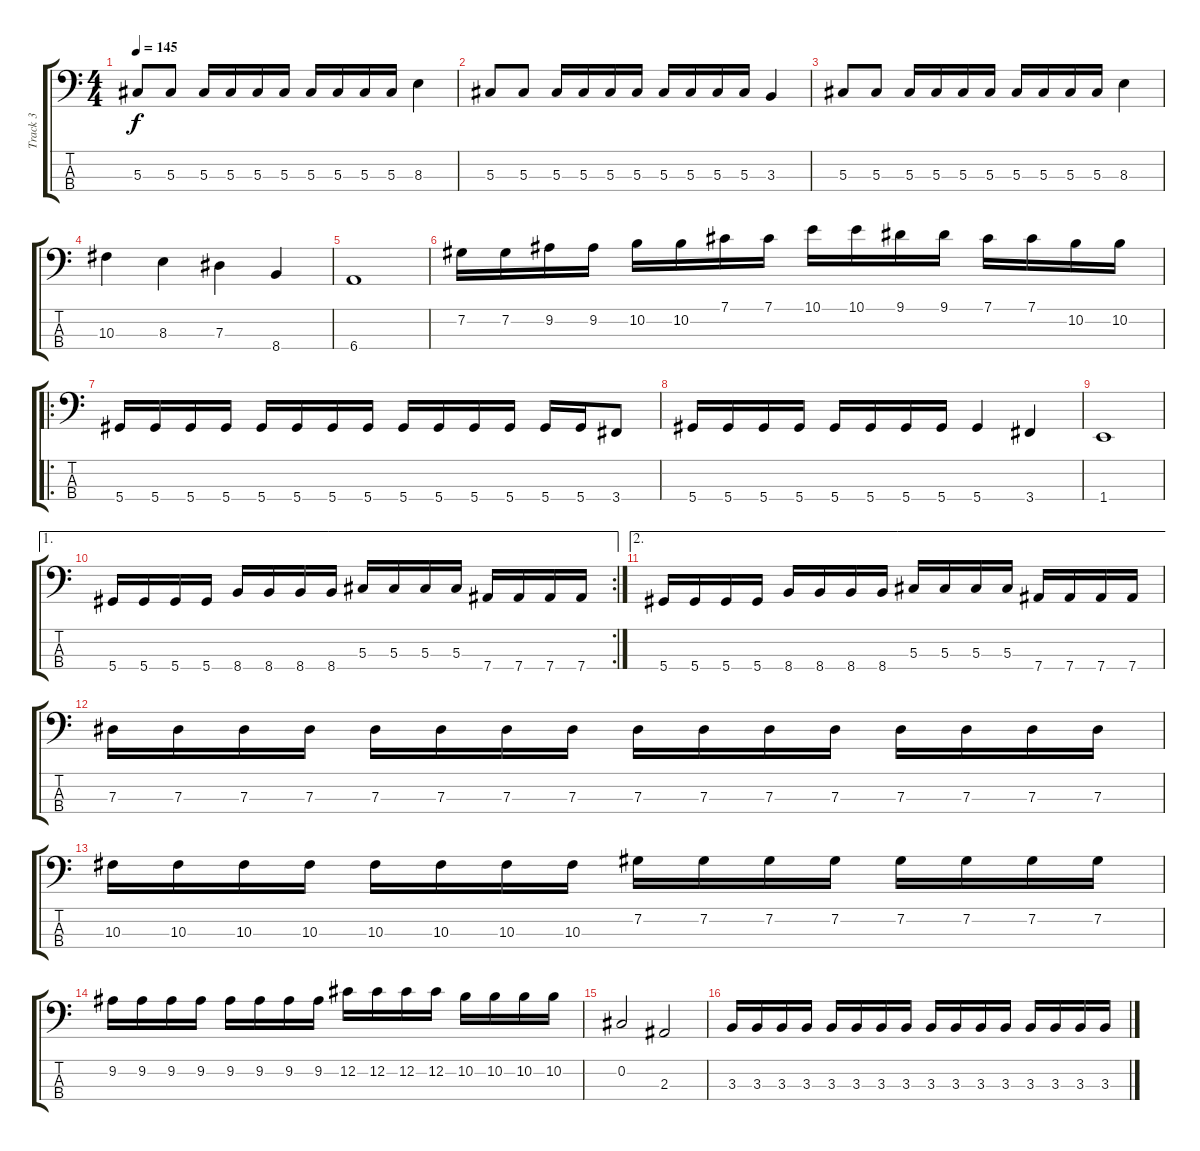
\track ("Track 3" "Track 3") {instrument electricbasspick}
\staff {score tabs}
\tuning (Gb2 Db2 Ab1 Eb1) {hide}
\ts (4 4)
\tempo 145
\clef f4
\ks c
5.3.8{dy f} 5.3.8 5.3.16 5.3.16 5.3.16 5.3.16 5.3.16 5.3.16 5.3.16 5.3.16 8.3.4 |
5.3.8 5.3.8 5.3.16 5.3.16 5.3.16 5.3.16 5.3.16 5.3.16 5.3.16 5.3.16 3.3.4 |
5.3.8 5.3.8 5.3.16 5.3.16 5.3.16 5.3.16 5.3.16 5.3.16 5.3.16 5.3.16 8.3.4 |
10.3.4 8.3.4 7.3.4 8.4.4 |
6.4.1 |
7.2.16 7.2.16 9.2.16 9.2.16 10.2.16 10.2.16 7.1.16 7.1.16 10.1.16 10.1.16 9.1.16 9.1.16 7.1.16 7.1.16 10.2.16 10.2.16 |
\ro
5.4.16 5.4.16 5.4.16 5.4.16 5.4.16 5.4.16 5.4.16 5.4.16 5.4.16 5.4.16 5.4.16 5.4.16 5.4.16 5.4.16 3.4.8 |
5.4.16 5.4.16 5.4.16 5.4.16 5.4.16 5.4.16 5.4.16 5.4.16 5.4.4 3.4.4 |
1.4.1 |
\ae 1
\rc 2
5.4.16 5.4.16 5.4.16 5.4.16 8.4.16 8.4.16 8.4.16 8.4.16 5.3.16 5.3.16 5.3.16 5.3.16 7.4.16 7.4.16 7.4.16 7.4.16 |
\ae 2
5.4.16 5.4.16 5.4.16 5.4.16 8.4.16 8.4.16 8.4.16 8.4.16 5.3.16 5.3.16 5.3.16 5.3.16 7.4.16 7.4.16 7.4.16 7.4.16 |
7.3.16 7.3.16 7.3.16 7.3.16 7.3.16 7.3.16 7.3.16 7.3.16 7.3.16 7.3.16 7.3.16 7.3.16 7.3.16 7.3.16 7.3.16 7.3.16 |
10.3.16 10.3.16 10.3.16 10.3.16 10.3.16 10.3.16 10.3.16 10.3.16 7.2.16 7.2.16 7.2.16 7.2.16 7.2.16 7.2.16 7.2.16 7.2.16 |
9.2.16 9.2.16 9.2.16 9.2.16 9.2.16 9.2.16 9.2.16 9.2.16 12.2.16 12.2.16 12.2.16 12.2.16 10.2.16 10.2.16 10.2.16 10.2.16 |
0.2.2 2.3.2 |
3.3.16 3.3.16 3.3.16 3.3.16 3.3.16 3.3.16 3.3.16 3.3.16 3.3.16 3.3.16 3.3.16 3.3.16 3.3.16 3.3.16 3.3.16 3.3.16
